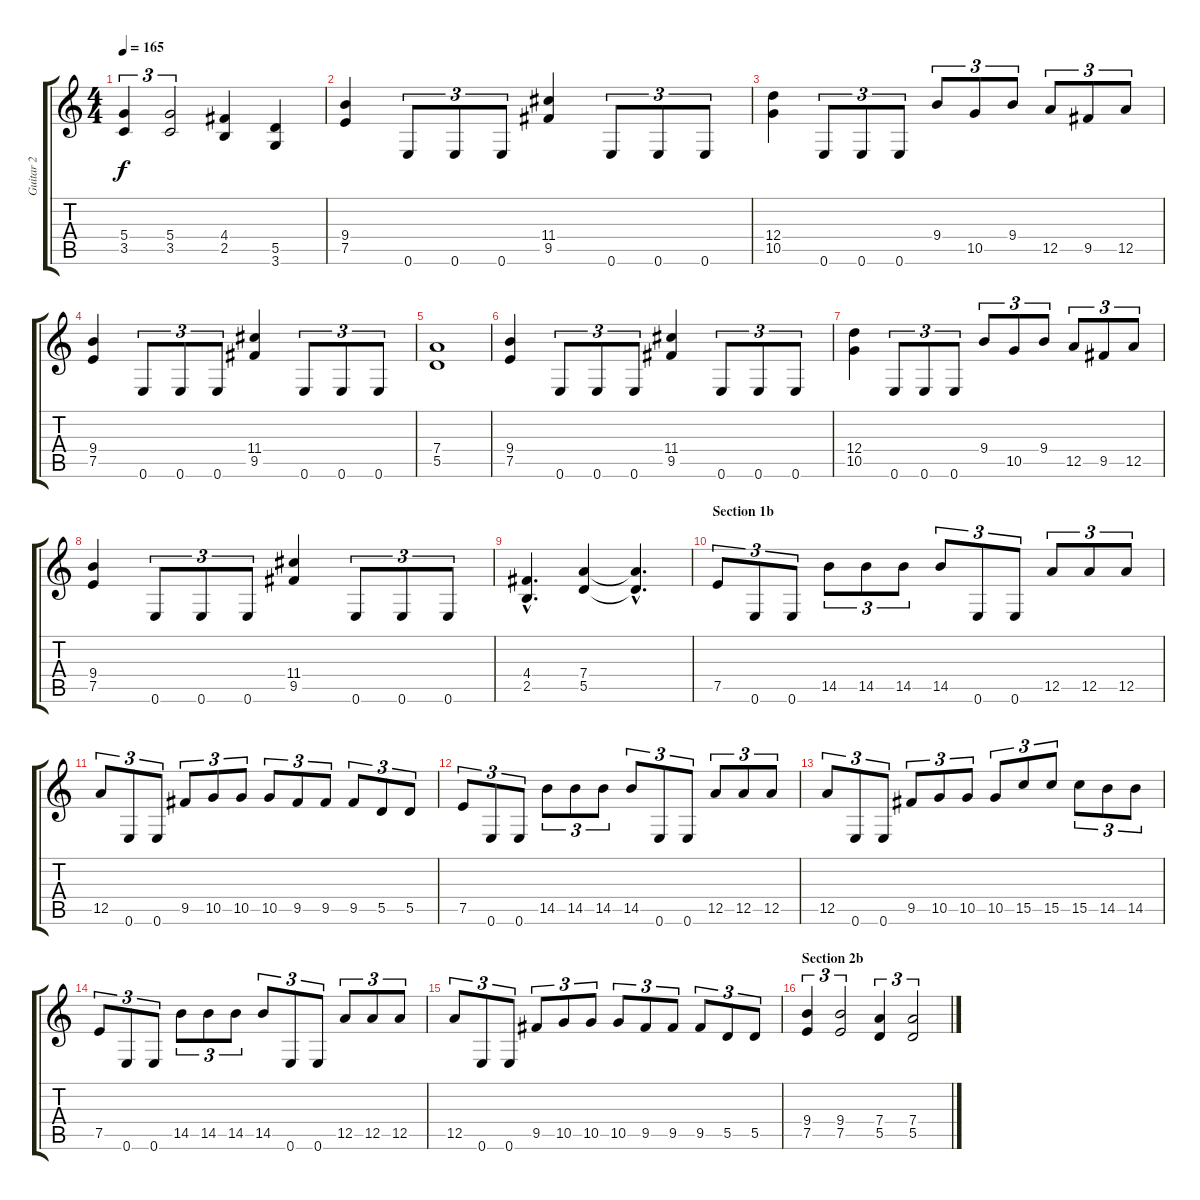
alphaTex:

\track ("Guitar 2" "Guitar 2") {instrument distortionguitar}
\staff {score tabs}
\tuning (E4 B3 G3 D3 A2 E2) {hide}
\ts (4 4)
\tempo 165
\clef g2
\ks c
(5.4 3.5).4{tu (3 2) dy f} (5.4 3.5).2{tu (3 2)} (4.4 2.5).4 (5.5 3.6).4 |
(9.4 7.5).4 0.6.8{tu (3 2)} 0.6.8{tu (3 2)} 0.6.8{tu (3 2)} (11.4 9.5).4 0.6.8{tu (3 2)} 0.6.8{tu (3 2)} 0.6.8{tu (3 2)} |
(12.4 10.5).4 0.6.8{tu (3 2)} 0.6.8{tu (3 2)} 0.6.8{tu (3 2)} 9.4.8{tu (3 2)} 10.5.8{tu (3 2)} 9.4.8{tu (3 2)} 12.5.8{tu (3 2)} 9.5.8{tu (3 2)} 12.5.8{tu (3 2)} |
(9.4 7.5).4 0.6.8{tu (3 2)} 0.6.8{tu (3 2)} 0.6.8{tu (3 2)} (11.4 9.5).4 0.6.8{tu (3 2)} 0.6.8{tu (3 2)} 0.6.8{tu (3 2)} |
(7.4 5.5).1 |
(9.4 7.5).4 0.6.8{tu (3 2)} 0.6.8{tu (3 2)} 0.6.8{tu (3 2)} (11.4 9.5).4 0.6.8{tu (3 2)} 0.6.8{tu (3 2)} 0.6.8{tu (3 2)} |
(12.4 10.5).4 0.6.8{tu (3 2)} 0.6.8{tu (3 2)} 0.6.8{tu (3 2)} 9.4.8{tu (3 2)} 10.5.8{tu (3 2)} 9.4.8{tu (3 2)} 12.5.8{tu (3 2)} 9.5.8{tu (3 2)} 12.5.8{tu (3 2)} |
(9.4 7.5).4 0.6.8{tu (3 2)} 0.6.8{tu (3 2)} 0.6.8{tu (3 2)} (11.4 9.5).4 0.6.8{tu (3 2)} 0.6.8{tu (3 2)} 0.6.8{tu (3 2)} |
(4.4{hac} 2.5{hac}).4{d} (7.4 5.5).4 (7.4{hac t} 5.5{hac t}).4{d} |
\section ("" "Section 1b")
7.5.8{tu (3 2)} 0.6.8{tu (3 2)} 0.6.8{tu (3 2)} 14.5.8{tu (3 2)} 14.5.8{tu (3 2)} 14.5.8{tu (3 2)} 14.5.8{tu (3 2)} 0.6.8{tu (3 2)} 0.6.8{tu (3 2)} 12.5.8{tu (3 2)} 12.5.8{tu (3 2)} 12.5.8{tu (3 2)} |
12.5.8{tu (3 2)} 0.6.8{tu (3 2)} 0.6.8{tu (3 2)} 9.5.8{tu (3 2)} 10.5.8{tu (3 2)} 10.5.8{tu (3 2)} 10.5.8{tu (3 2)} 9.5.8{tu (3 2)} 9.5.8{tu (3 2)} 9.5.8{tu (3 2)} 5.5.8{tu (3 2)} 5.5.8{tu (3 2)} |
7.5.8{tu (3 2)} 0.6.8{tu (3 2)} 0.6.8{tu (3 2)} 14.5.8{tu (3 2)} 14.5.8{tu (3 2)} 14.5.8{tu (3 2)} 14.5.8{tu (3 2)} 0.6.8{tu (3 2)} 0.6.8{tu (3 2)} 12.5.8{tu (3 2)} 12.5.8{tu (3 2)} 12.5.8{tu (3 2)} |
12.5.8{tu (3 2)} 0.6.8{tu (3 2)} 0.6.8{tu (3 2)} 9.5.8{tu (3 2)} 10.5.8{tu (3 2)} 10.5.8{tu (3 2)} 10.5.8{tu (3 2)} 15.5.8{tu (3 2)} 15.5.8{tu (3 2)} 15.5.8{tu (3 2)} 14.5.8{tu (3 2)} 14.5.8{tu (3 2)} |
7.5.8{tu (3 2)} 0.6.8{tu (3 2)} 0.6.8{tu (3 2)} 14.5.8{tu (3 2)} 14.5.8{tu (3 2)} 14.5.8{tu (3 2)} 14.5.8{tu (3 2)} 0.6.8{tu (3 2)} 0.6.8{tu (3 2)} 12.5.8{tu (3 2)} 12.5.8{tu (3 2)} 12.5.8{tu (3 2)} |
12.5.8{tu (3 2)} 0.6.8{tu (3 2)} 0.6.8{tu (3 2)} 9.5.8{tu (3 2)} 10.5.8{tu (3 2)} 10.5.8{tu (3 2)} 10.5.8{tu (3 2)} 9.5.8{tu (3 2)} 9.5.8{tu (3 2)} 9.5.8{tu (3 2)} 5.5.8{tu (3 2)} 5.5.8{tu (3 2)} |
\section ("" "Section 2b")
(9.4 7.5).4{tu (3 2)} (9.4 7.5).2{tu (3 2)} (7.4 5.5).4{tu (3 2)} (7.4 5.5).2{tu (3 2)}
